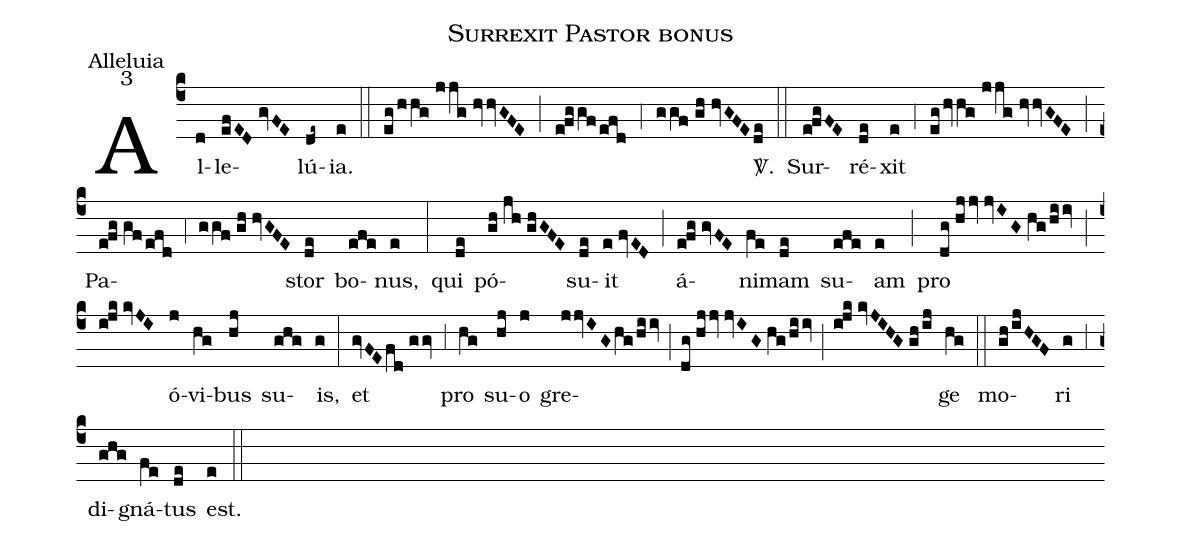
name:Surrexit Pastor bonus;
office-part:Alleluia;
mode:3;
%%
(c4) Al(d)le(efED//gvFE)lú(de~)ia.(e) (::) (eg/hhg//jjg//hvvGFE) (;) (e!fggf/efd) (;4) (ggf//gh//hvGFE/de) <sp>V/</sp>.(::) Sur(e!fgFE)ré(de)xit(e) (;4) (eg/hvhg//jjg//hvvGFE) (;) Pa(e!fg//gf/efd;4ggf//gh//hvGFE)stor(de) bo(efe)nus,(e) (:) qui(de) pó(gh//jh//ghGFE)su(de)it(e//fvED) (;) á(e!fg//gvFE)ni(fe)mam(de) su(efe)am(e) (;) pro(dg//hjjv//jvIG//hg/hiiv) (;) (i!jk//kvJI) ó(j)vi(hg)bus(hj) su(ghg)is,(g) (:) et(gvFE/fd//ggv) (;3) pro(hg) su(hj)o(j) gre(jjvIG/hg/hiiv;dg//hjjv//jvIG//hg/hiiv;i!jk//kvJIHG//gh/ij)ge(hg) (::) mo(gh/ijHGF)ri(g) (;3) di(ghg)gná(fe)tus(de) est.(e) (::)
